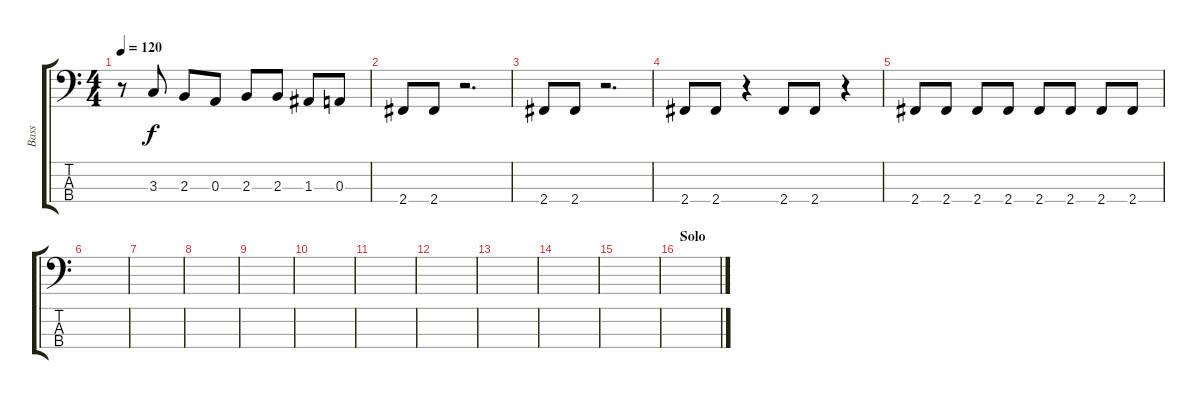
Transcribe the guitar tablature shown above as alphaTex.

\track ("Bass" "Bass") {instrument overdrivenguitar}
\staff {score tabs}
\tuning (G2 D2 A1 E1) {hide}
\ts (4 4)
\tempo 120
\clef f4
\ks c
r.8{dy f} 3.3.8 2.3.8 0.3.8 2.3.8 2.3.8 1.3.8 0.3.8 |
2.4.8 2.4.8 r.2{d} |
2.4.8 2.4.8 r.2{d} |
2.4.8 2.4.8 r.4 2.4.8 2.4.8 r.4 |
2.4.8 2.4.8 2.4.8 2.4.8 2.4.8 2.4.8 2.4.8 2.4.8 |
|
|
|
|
|
|
|
|
|
|
\section ("" "Solo")
